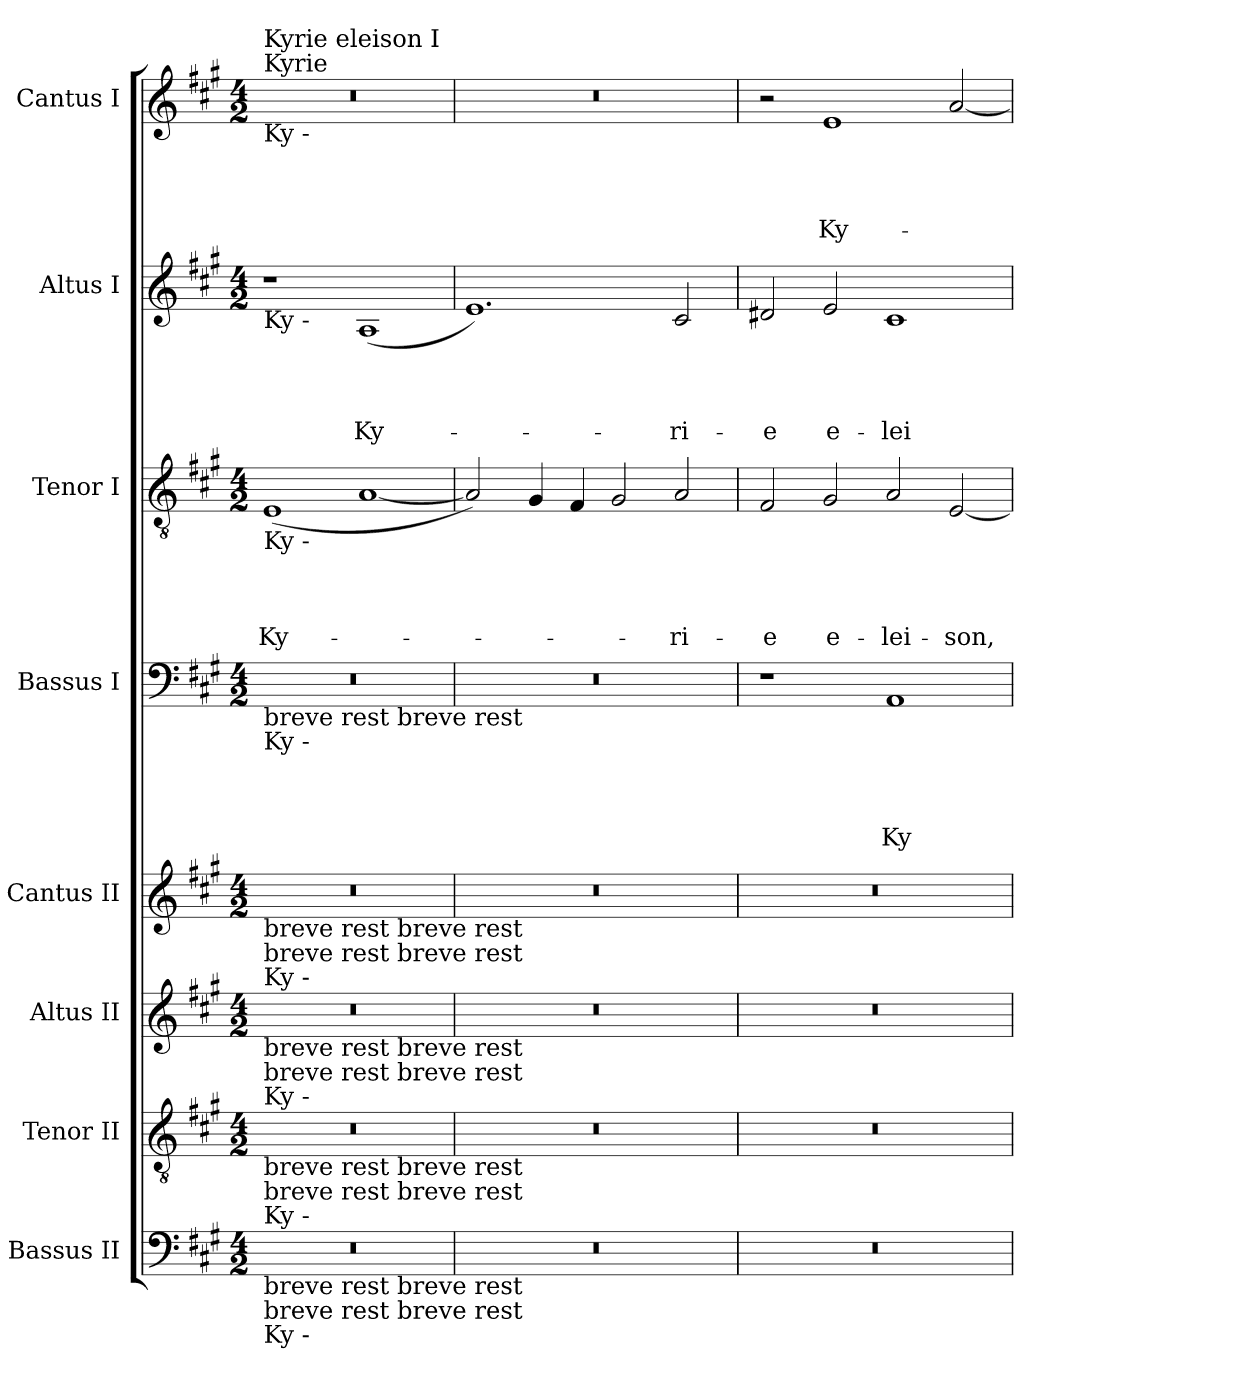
**kern	**kern	**kern	**kern	**kern	**text	**text	**text	**text	**kern	**text	**text	**text	**text	**kern	**text	**text	**text	**text	**kern	**text	**text	**text	**text
*part8	*part7	*part6	*part5	*part4	*part4	*part4	*part4	*part4	*part3	*part3	*part3	*part3	*part3	*part2	*part2	*part2	*part2	*part2	*part1	*part1	*part1	*part1	*part1
*staff8	*staff7	*staff6	*staff5	*staff4	*staff4	*staff4	*staff4	*staff4	*staff3	*staff3	*staff3	*staff3	*staff3	*staff2	*staff2	*staff2	*staff2	*staff2	*staff1	*staff1	*staff1	*staff1	*staff1
*I"Bassus II	*I"Tenor II	*I"Altus II	*I"Cantus II	*I"Bassus I	*	*	*	*	*I"Tenor I	*	*	*	*	*I"Altus I	*	*	*	*	*I"Cantus I	*	*	*	*
*I'B II	*I'T II	*I'A II	*I'C II	*I'B I	*	*	*	*	*I'T I	*	*	*	*	*I'A I	*	*	*	*	*I'C I	*	*	*	*
!!LO:PB:g=z
*clefF4	*clefGv2	*clefG2	*clefG2	*clefF4	*	*	*	*	*clefGv2	*	*	*	*	*clefG2	*	*	*	*	*clefG2	*	*	*	*
*k[f#c#g#]	*k[f#c#g#]	*k[f#c#g#]	*k[f#c#g#]	*k[f#c#g#]	*	*	*	*	*k[f#c#g#]	*	*	*	*	*k[f#c#g#]	*	*	*	*	*k[f#c#g#]	*	*	*	*
*A:	*A:	*A:	*A:	*A:	*	*	*	*	*A:	*	*	*	*	*A:	*	*	*	*	*A:	*	*	*	*
*M4/2	*M4/2	*M4/2	*M4/2	*M4/2	*	*	*	*	*M4/2	*	*	*	*	*M4/2	*	*	*	*	*M4/2	*	*	*	*
=1	=1	=1	=1	=1	=1	=1	=1	=1	=1	=1	=1	=1	=1	=1	=1	=1	=1	=1	=1	=1	=1	=1	=1
!	!	!	!	!	!	!	!	!	!	!	!	!	!	!	!	!	!	!	!LO:TX:a:t=Kyrie	!	!	!	!
!	!	!	!	!	!	!	!	!	!	!	!	!	!	!	!	!	!	!	!LO:TX:b:t=Ky -	!	!	!	!
!	!	!	!	!	!	!	!	!	!	!	!	!	!	!	!	!	!	!	!LO:TX:a:t=Kyrie eleison I	!	!	!	!
!	!	!	!	!	!	!	!	!	!	!	!	!	!	!LO:TX:b:t=Ky -	!	!	!	!	!	!	!	!	!
!	!	!	!	!	!	!	!	!	!LO:TX:b:t=Ky -	!	!	!	!	!	!	!	!	!	!	!	!	!	!
!	!	!	!	!LO:TX:b:t=breve rest breve rest	!	!	!	!	!	!	!	!	!	!	!	!	!	!	!	!	!	!	!
!	!	!	!	!LO:TX:b:t=Ky -	!	!	!	!	!	!	!	!	!	!	!	!	!	!	!	!	!	!	!
!	!	!	!LO:TX:b:t=breve rest breve rest	!	!	!	!	!	!	!	!	!	!	!	!	!	!	!	!	!	!	!	!
!	!	!	!LO:TX:b:t=breve rest breve rest	!	!	!	!	!	!	!	!	!	!	!	!	!	!	!	!	!	!	!	!
!	!	!	!LO:TX:b:t=Ky -	!	!	!	!	!	!	!	!	!	!	!	!	!	!	!	!	!	!	!	!
!	!	!LO:TX:b:t=breve rest breve rest	!	!	!	!	!	!	!	!	!	!	!	!	!	!	!	!	!	!	!	!	!
!	!	!LO:TX:b:t=breve rest breve rest	!	!	!	!	!	!	!	!	!	!	!	!	!	!	!	!	!	!	!	!	!
!	!	!LO:TX:b:t=Ky -	!	!	!	!	!	!	!	!	!	!	!	!	!	!	!	!	!	!	!	!	!
!	!LO:TX:b:t=breve rest breve rest	!	!	!	!	!	!	!	!	!	!	!	!	!	!	!	!	!	!	!	!	!	!
!	!LO:TX:b:t=breve rest breve rest	!	!	!	!	!	!	!	!	!	!	!	!	!	!	!	!	!	!	!	!	!	!
!	!LO:TX:b:t=Ky -	!	!	!	!	!	!	!	!	!	!	!	!	!	!	!	!	!	!	!	!	!	!
!LO:TX:b:t=breve rest breve rest	!	!	!	!	!	!	!	!	!	!	!	!	!	!	!	!	!	!	!	!	!	!	!
!LO:TX:b:t=breve rest breve rest	!	!	!	!	!	!	!	!	!	!	!	!	!	!	!	!	!	!	!	!	!	!	!
!LO:TX:b:t=Ky -	!	!	!	!	!	!	!	!	!	!	!	!	!	!	!	!	!	!	!	!	!	!	!
0r	0r	0r	0r	0r	.	.	.	.	(1E	.	.	.	Ky-	1r	.	.	.	.	0r	.	.	.	.
.	.	.	.	.	.	.	.	.	[1A	.	.	.	.	(1A	.	.	.	Ky-	.	.	.	.	.
=2	=2	=2	=2	=2	=2	=2	=2	=2	=2	=2	=2	=2	=2	=2	=2	=2	=2	=2	=2	=2	=2	=2	=2
0r	0r	0r	0r	0r	.	.	.	.	2A/])	.	.	.	.	1.e)	.	.	.	.	0r	.	.	.	.
.	.	.	.	.	.	.	.	.	4G#/	.	.	.	.	.	.	.	.	.	.	.	.	.	.
.	.	.	.	.	.	.	.	.	4F#/	.	.	.	.	.	.	.	.	.	.	.	.	.	.
.	.	.	.	.	.	.	.	.	2G#/	.	.	.	.	.	.	.	.	.	.	.	.	.	.
.	.	.	.	.	.	.	.	.	2A/	.	.	.	-ri-	2c#/	.	.	.	-ri-	.	.	.	.	.
=3	=3	=3	=3	=3	=3	=3	=3	=3	=3	=3	=3	=3	=3	=3	=3	=3	=3	=3	=3	=3	=3	=3	=3
0r	0r	0r	0r	1r	.	.	.	.	2F#/	.	.	.	-e	2d#X/	.	.	.	-e	2r	.	.	.	.
.	.	.	.	.	.	.	.	.	2G#/	.	.	.	e-	2e/	.	.	.	e-	1e	.	.	.	Ky-
.	.	.	.	1AA	.	.	.	Ky-	2A/	.	.	.	-lei-	1c#	.	.	.	-lei-	.	.	.	.	.
.	.	.	.	.	.	.	.	.	[2E/	.	.	.	-son,	.	.	.	.	.	[2a/	.	.	.	.
=	=	=	=	=	=	=	=	=	=	=	=	=	=	=	=	=	=	=	=	=	=	=	=
*-	*-	*-	*-	*-	*-	*-	*-	*-	*-	*-	*-	*-	*-	*-	*-	*-	*-	*-	*-	*-	*-	*-	*-
